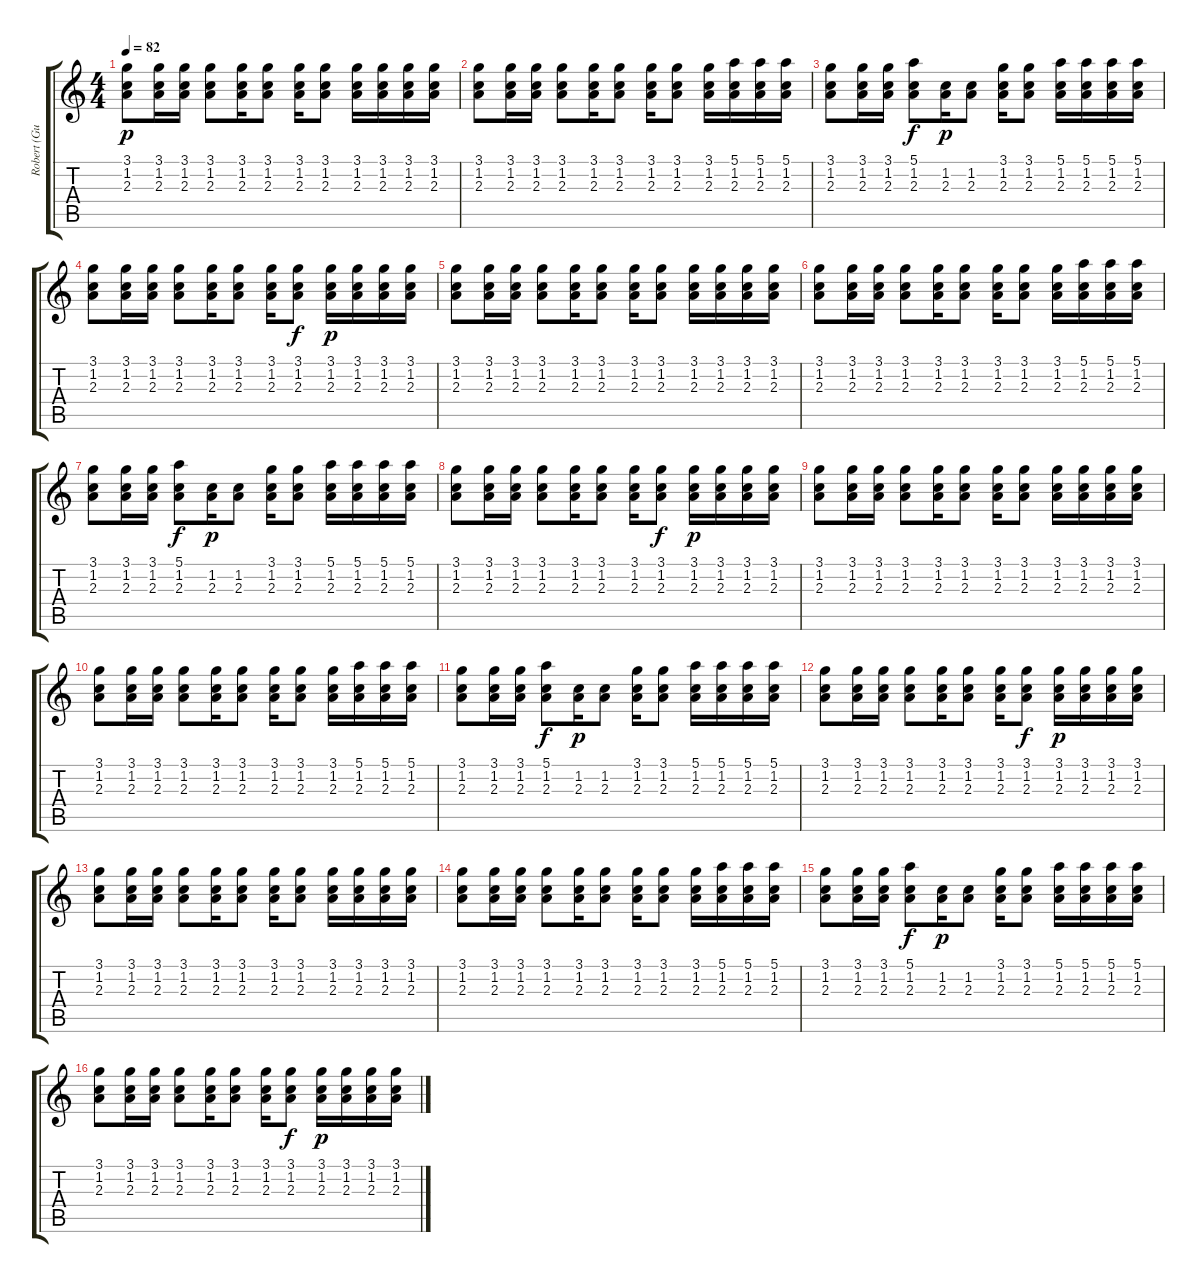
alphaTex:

\track ("Robert (Guitar 2)" "Robert (Gu") {instrument acousticguitarnylon}
\staff {score tabs}
\tuning (E4 B3 G3 D3 A2 E2) {hide}
\ts (4 4)
\tempo 82
\clef g2
\ks c
(3.1 1.2 2.3).8{dy p} (3.1 1.2 2.3).16 (3.1 1.2 2.3).16 (3.1 1.2 2.3).8 (3.1 1.2 2.3).16 (3.1 1.2 2.3).8 (3.1 1.2 2.3).16 (3.1 1.2 2.3).8 (3.1 1.2 2.3).16 (3.1 1.2 2.3).16 (3.1 1.2 2.3).16 (3.1 1.2 2.3).16 |
(3.1 1.2 2.3).8 (3.1 1.2 2.3).16 (3.1 1.2 2.3).16 (3.1 1.2 2.3).8 (3.1 1.2 2.3).16 (3.1 1.2 2.3).8 (3.1 1.2 2.3).16 (3.1 1.2 2.3).8 (3.1 1.2 2.3).16 (5.1 1.2 2.3).16 (5.1 1.2 2.3).16 (5.1 1.2 2.3).16 |
(3.1 1.2 2.3).8 (3.1 1.2 2.3).16 (3.1 1.2 2.3).16 (5.1 1.2 2.3).8{dy f} (1.2 2.3).16{dy p} (1.2 2.3).8 (3.1 1.2 2.3).16 (3.1 1.2 2.3).8 (5.1 1.2 2.3).16 (5.1 1.2 2.3).16 (5.1 1.2 2.3).16 (5.1 1.2 2.3).16 |
(3.1 1.2 2.3).8 (3.1 1.2 2.3).16 (3.1 1.2 2.3).16 (3.1 1.2 2.3).8 (3.1 1.2 2.3).16 (3.1 1.2 2.3).8 (3.1 1.2 2.3).16 (3.1 1.2 2.3).8{dy f} (3.1 1.2 2.3).16{dy p} (3.1 1.2 2.3).16 (3.1 1.2 2.3).16 (3.1 1.2 2.3).16 |
(3.1 1.2 2.3).8 (3.1 1.2 2.3).16 (3.1 1.2 2.3).16 (3.1 1.2 2.3).8 (3.1 1.2 2.3).16 (3.1 1.2 2.3).8 (3.1 1.2 2.3).16 (3.1 1.2 2.3).8 (3.1 1.2 2.3).16 (3.1 1.2 2.3).16 (3.1 1.2 2.3).16 (3.1 1.2 2.3).16 |
(3.1 1.2 2.3).8 (3.1 1.2 2.3).16 (3.1 1.2 2.3).16 (3.1 1.2 2.3).8 (3.1 1.2 2.3).16 (3.1 1.2 2.3).8 (3.1 1.2 2.3).16 (3.1 1.2 2.3).8 (3.1 1.2 2.3).16 (5.1 1.2 2.3).16 (5.1 1.2 2.3).16 (5.1 1.2 2.3).16 |
(3.1 1.2 2.3).8 (3.1 1.2 2.3).16 (3.1 1.2 2.3).16 (5.1 1.2 2.3).8{dy f} (1.2 2.3).16{dy p} (1.2 2.3).8 (3.1 1.2 2.3).16 (3.1 1.2 2.3).8 (5.1 1.2 2.3).16 (5.1 1.2 2.3).16 (5.1 1.2 2.3).16 (5.1 1.2 2.3).16 |
(3.1 1.2 2.3).8 (3.1 1.2 2.3).16 (3.1 1.2 2.3).16 (3.1 1.2 2.3).8 (3.1 1.2 2.3).16 (3.1 1.2 2.3).8 (3.1 1.2 2.3).16 (3.1 1.2 2.3).8{dy f} (3.1 1.2 2.3).16{dy p} (3.1 1.2 2.3).16 (3.1 1.2 2.3).16 (3.1 1.2 2.3).16 |
(3.1 1.2 2.3).8 (3.1 1.2 2.3).16 (3.1 1.2 2.3).16 (3.1 1.2 2.3).8 (3.1 1.2 2.3).16 (3.1 1.2 2.3).8 (3.1 1.2 2.3).16 (3.1 1.2 2.3).8 (3.1 1.2 2.3).16 (3.1 1.2 2.3).16 (3.1 1.2 2.3).16 (3.1 1.2 2.3).16 |
(3.1 1.2 2.3).8 (3.1 1.2 2.3).16 (3.1 1.2 2.3).16 (3.1 1.2 2.3).8 (3.1 1.2 2.3).16 (3.1 1.2 2.3).8 (3.1 1.2 2.3).16 (3.1 1.2 2.3).8 (3.1 1.2 2.3).16 (5.1 1.2 2.3).16 (5.1 1.2 2.3).16 (5.1 1.2 2.3).16 |
(3.1 1.2 2.3).8 (3.1 1.2 2.3).16 (3.1 1.2 2.3).16 (5.1 1.2 2.3).8{dy f} (1.2 2.3).16{dy p} (1.2 2.3).8 (3.1 1.2 2.3).16 (3.1 1.2 2.3).8 (5.1 1.2 2.3).16 (5.1 1.2 2.3).16 (5.1 1.2 2.3).16 (5.1 1.2 2.3).16 |
(3.1 1.2 2.3).8 (3.1 1.2 2.3).16 (3.1 1.2 2.3).16 (3.1 1.2 2.3).8 (3.1 1.2 2.3).16 (3.1 1.2 2.3).8 (3.1 1.2 2.3).16 (3.1 1.2 2.3).8{dy f} (3.1 1.2 2.3).16{dy p} (3.1 1.2 2.3).16 (3.1 1.2 2.3).16 (3.1 1.2 2.3).16 |
(3.1 1.2 2.3).8 (3.1 1.2 2.3).16 (3.1 1.2 2.3).16 (3.1 1.2 2.3).8 (3.1 1.2 2.3).16 (3.1 1.2 2.3).8 (3.1 1.2 2.3).16 (3.1 1.2 2.3).8 (3.1 1.2 2.3).16 (3.1 1.2 2.3).16 (3.1 1.2 2.3).16 (3.1 1.2 2.3).16 |
(3.1 1.2 2.3).8 (3.1 1.2 2.3).16 (3.1 1.2 2.3).16 (3.1 1.2 2.3).8 (3.1 1.2 2.3).16 (3.1 1.2 2.3).8 (3.1 1.2 2.3).16 (3.1 1.2 2.3).8 (3.1 1.2 2.3).16 (5.1 1.2 2.3).16 (5.1 1.2 2.3).16 (5.1 1.2 2.3).16 |
(3.1 1.2 2.3).8 (3.1 1.2 2.3).16 (3.1 1.2 2.3).16 (5.1 1.2 2.3).8{dy f} (1.2 2.3).16{dy p} (1.2 2.3).8 (3.1 1.2 2.3).16 (3.1 1.2 2.3).8 (5.1 1.2 2.3).16 (5.1 1.2 2.3).16 (5.1 1.2 2.3).16 (5.1 1.2 2.3).16 |
(3.1 1.2 2.3).8 (3.1 1.2 2.3).16 (3.1 1.2 2.3).16 (3.1 1.2 2.3).8 (3.1 1.2 2.3).16 (3.1 1.2 2.3).8 (3.1 1.2 2.3).16 (3.1 1.2 2.3).8{dy f} (3.1 1.2 2.3).16{dy p} (3.1 1.2 2.3).16 (3.1 1.2 2.3).16 (3.1 1.2 2.3).16
